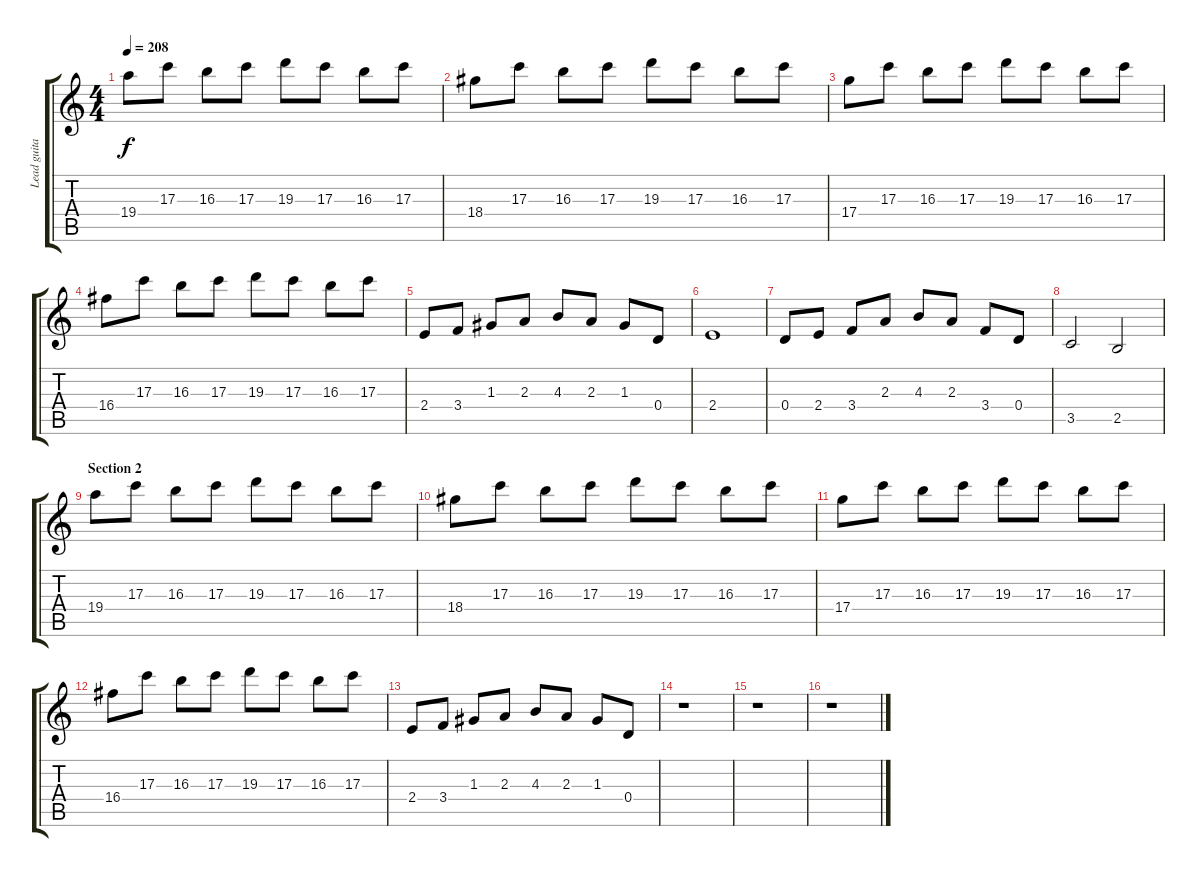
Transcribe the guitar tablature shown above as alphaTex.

\track ("Lead guitare" "Lead guita") {instrument distortionguitar}
\staff {score tabs}
\tuning (E4 B3 G3 D3 A2 E2) {hide}
\ts (4 4)
\tempo 208
\clef g2
\ks c
19.4.8{dy f instrument distortionguitar} 17.3.8 16.3.8 17.3.8 19.3.8 17.3.8 16.3.8 17.3.8 |
18.4.8 17.3.8 16.3.8 17.3.8 19.3.8 17.3.8 16.3.8 17.3.8 |
17.4.8 17.3.8 16.3.8 17.3.8 19.3.8 17.3.8 16.3.8 17.3.8 |
16.4.8 17.3.8 16.3.8 17.3.8 19.3.8 17.3.8 16.3.8 17.3.8 |
2.4.8 3.4.8 1.3.8 2.3.8 4.3.8 2.3.8 1.3.8 0.4.8 |
2.4.1 |
0.4.8 2.4.8 3.4.8 2.3.8 4.3.8 2.3.8 3.4.8 0.4.8 |
3.5.2 2.5.2 |
\section ("" "Section 2")
19.4.8 17.3.8 16.3.8 17.3.8 19.3.8 17.3.8 16.3.8 17.3.8 |
18.4.8 17.3.8 16.3.8 17.3.8 19.3.8 17.3.8 16.3.8 17.3.8 |
17.4.8 17.3.8 16.3.8 17.3.8 19.3.8 17.3.8 16.3.8 17.3.8 |
16.4.8 17.3.8 16.3.8 17.3.8 19.3.8 17.3.8 16.3.8 17.3.8 |
2.4.8 3.4.8 1.3.8 2.3.8 4.3.8 2.3.8 1.3.8 0.4.8 |
r.1 |
r.1 |
r.1
